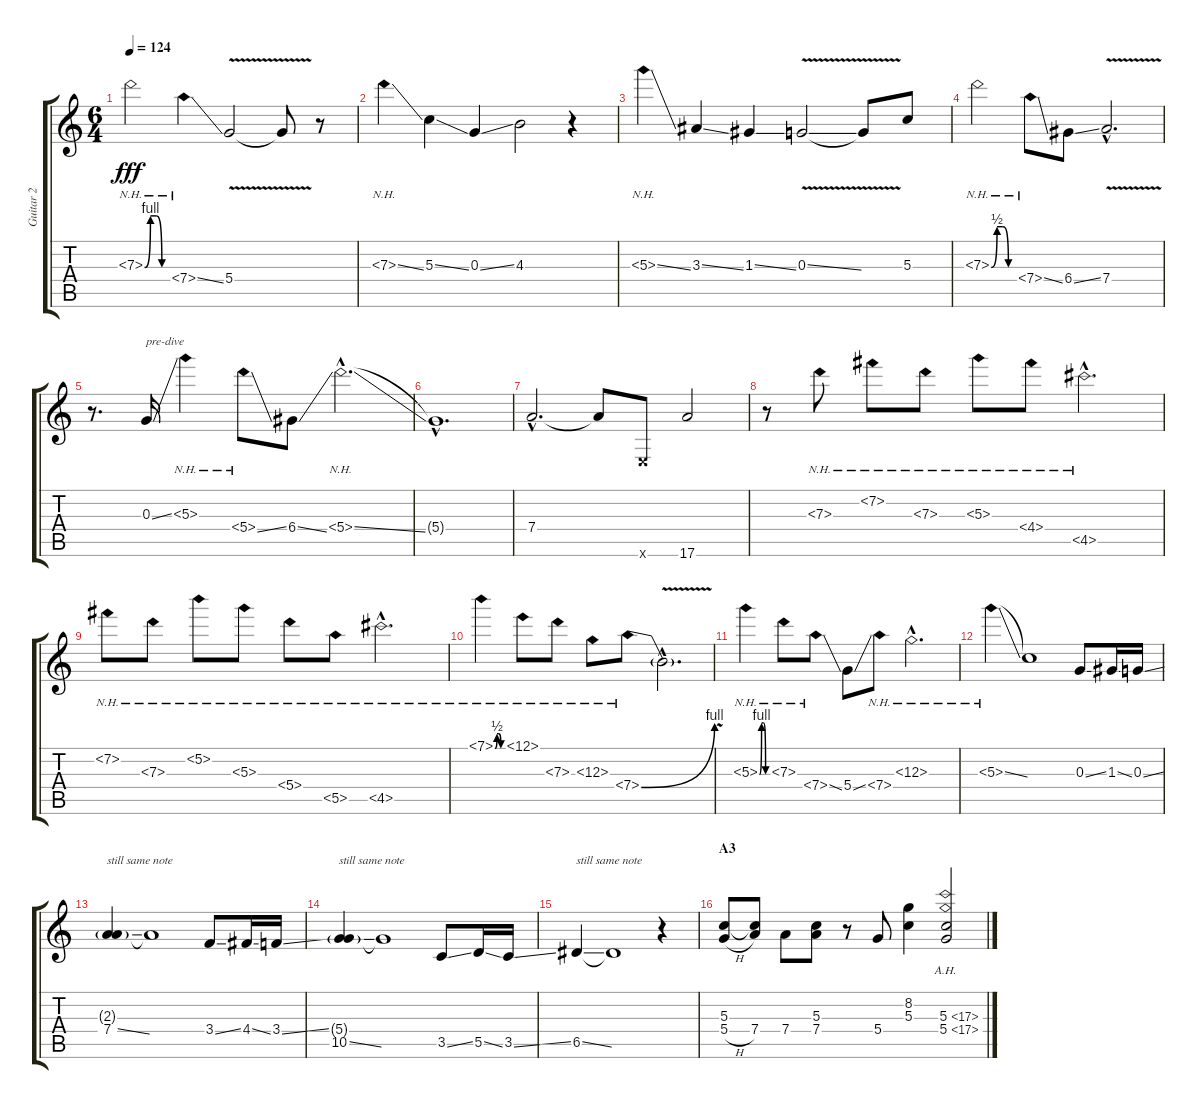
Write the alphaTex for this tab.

\track ("Guitar 2" "Guitar 2") {instrument distortionguitar}
\staff {score tabs}
\tuning (E4 B3 G3 D3 A2 E2) {hide}
\ts (6 4)
\tempo 124
\clef g2
\ks c
7.3{be (custom 0 0 15 4 30 4 45 0 60 0) nh}.2{dy fff} 7.4{nh ss}.4 5.4{v}.2 5.4{t}.8 r.8 |
7.3{nh ss}.4 5.3{ss}.4 0.3{ss}.4 4.3.2 r.4 |
5.3{nh ss}.4 3.3{ss}.4 1.3{ss}.4 0.3{v ss}.2 0.3{t}.8 5.3.8 |
7.3{be (custom 0 0 15 2 30 2 45 0 60 0) nh}.2 7.4{nh ss}.8 6.4{ss}.8 7.4{v hac}.2{d} |
r.8{d} 0.3{ss}.16{txt "pre-dive"} 5.3{nh}.4 5.4{nh ss}.8 6.4{ss}.8 5.4{nh ss hac}.2{d} |
5.4{hac t}.1{d} |
7.4{hac}.2{d} 7.4{t}.8 0.6{x}.8 17.6.2 |
r.8 7.3{nh}.8 7.2{nh}.8 7.3{nh}.8 5.3{nh}.8 4.4{nh}.8 4.5{nh hac}.2{d} |
7.2{nh}.8 7.3{nh}.8 5.2{nh}.8 5.3{nh}.8 5.4{nh}.8 5.5{nh}.8 4.5{nh hac}.2{d} |
7.1{be (custom 0 0 15 2 30 2 45 0 60 0) nh}.4 12.1{nh}.8 7.3{nh}.8 12.3{nh}.8 7.4{be (bend 0 0 60 4) nh}.8 7.4{v hac t}.2{d} |
5.3{be (custom 0 0 15 4 30 4 45 0 60 0) nh}.4 7.3{nh}.8 7.4{nh ss}.8 5.4{ss}.8 7.4{nh}.8 12.3{nh hac}.2{d} |
5.3{nh ss}.4 5.3{t}.1 0.3{ss}.8 1.3{ss}.16 0.3{ss}.16 |
(2.3{g} 7.4{ss}).4{txt "still same note"} 7.4{t}.1 3.4{ss}.8 4.4{ss}.16 3.4{ss}.16 |
(5.4{g} 10.5{ss}).4{txt "still same note"} 10.5{t}.1 3.5{ss}.8 5.5{ss}.16 3.5{ss}.16 |
6.5{ss}.4{txt "still same note"} 6.5{t}.1 r.4 |
\section ("" "A3")
(5.3 5.4{h}).8 (5.3{t} 7.4).8 7.4.8 (5.3 7.4).8 r.8 5.4.8 (8.2 5.3).4 (5.3{ah 12} 5.4{ah 12}).2
